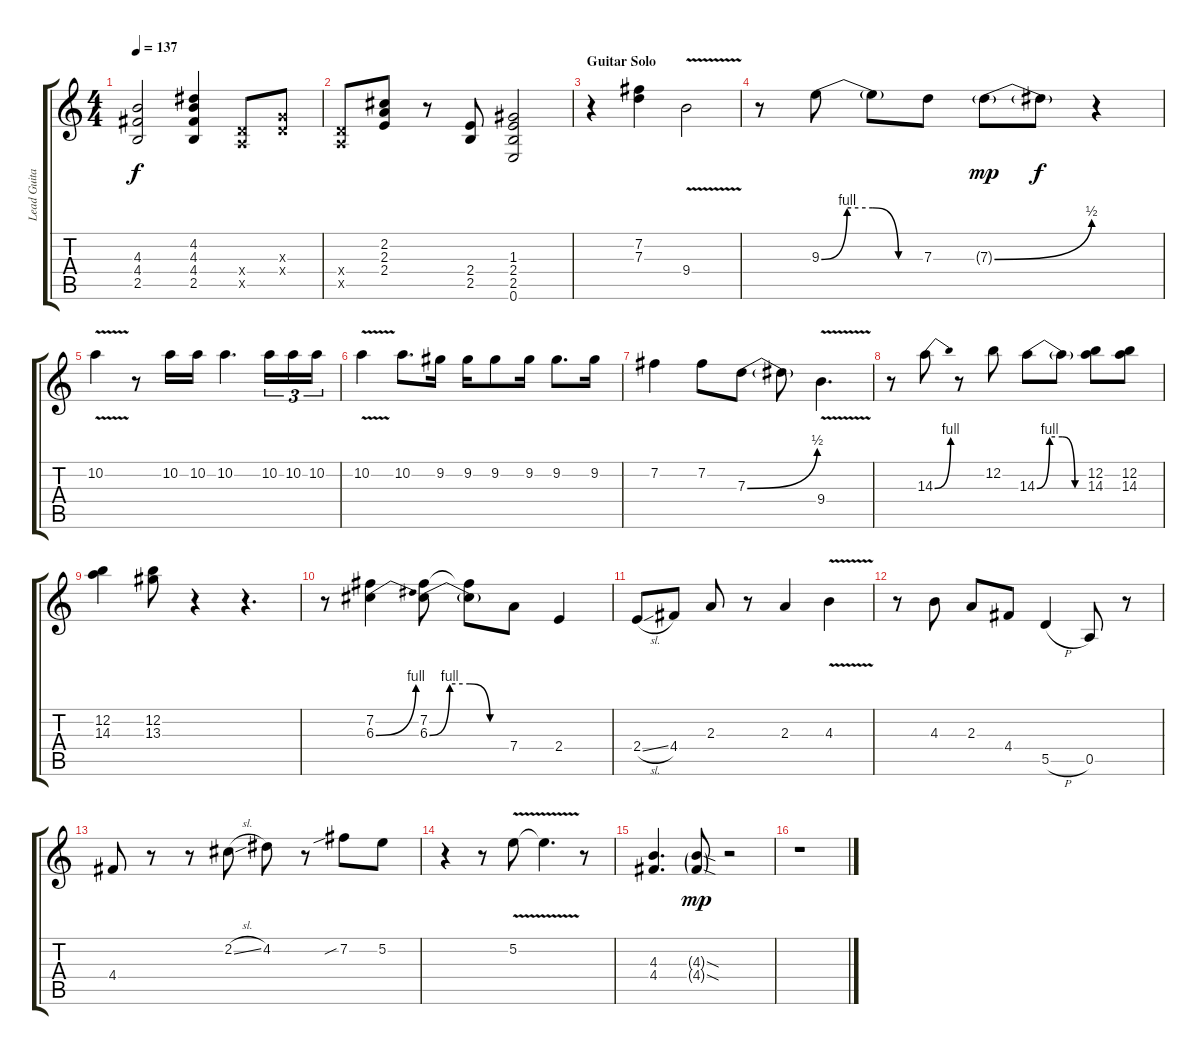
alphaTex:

\track ("Lead Guitar" "Lead Guita") {instrument overdrivenguitar}
\staff {score tabs}
\tuning (E4 B3 G3 D3 A2 E2) {hide}
\ts (4 4)
\tempo 137
\clef g2
\ks c
(4.3 4.4 2.5).2{dy f} (4.2 4.3 4.4 2.5).4 (0.4{x} 0.5{x}).8 (0.3{x} 0.4{x}).8 |
(0.4{x} 0.5{x}).8 (2.2 2.3 2.4).8 r.8 (2.4 2.5).8 (1.3 2.4 2.5 0.6).2 |
\section ("" "Guitar Solo")
r.4 (7.2 7.3).4 9.4{v}.2 |
r.8 9.3{be (custom 0 0 15 4 30 4 45 0 60 0)}.8 9.3{t}.8 7.3.8 7.3{be (bend 0 0 60 2) g}.8{dy mp} 7.3{t}.8{dy f} r.4 |
10.2{v}.4 r.8 10.2.16 10.2.16 10.2.4{d} 10.2.16{tu (3 2)} 10.2.16{tu (3 2)} 10.2.16{tu (3 2)} |
10.2{v}.4 10.2.8{d} 9.2.16 9.2.16 9.2.8 9.2.16 9.2.8{d} 9.2.16 |
7.2.4 7.2.8 7.3{be (bend 0 0 60 2)}.8 7.3{t}.8 9.4{v}.4{d} |
r.8 14.3{be (bend 0 0 60 4)}.8 r.8 12.2.8 14.3{be (custom 0 0 15 4 30 4 45 0 60 0)}.8 14.3{t}.8 (12.2 14.3).8 (12.2 14.3).8 |
(12.2 14.3).4 (12.2 13.3).8 r.4 r.4{d} |
r.8 (7.2 6.3{be (bend 0 0 60 4)}).4 (7.2 6.3{be (custom 0 0 15 4 30 4 45 0 60 0)}).8 (7.2{t} 6.3{t}).8 7.4.8 2.4.4 |
2.4{sl}.8 4.4.8 2.3.8 r.8 2.3.4 4.3{v}.4 |
r.8 4.3.8 2.3.8 4.4.8 5.5{h}.4 0.5.8 r.8 |
4.4.8 r.8 r.8 2.2{sl}.8 4.2.8 r.8 7.2{sib}.8 5.2.8 |
r.4 r.8 5.2{v}.8 5.2{t}.4{d} r.8 |
(4.3 4.4).4{d} (4.3{sod g} 4.4{sod g}).8{dy mp} r.2 |
r.1
